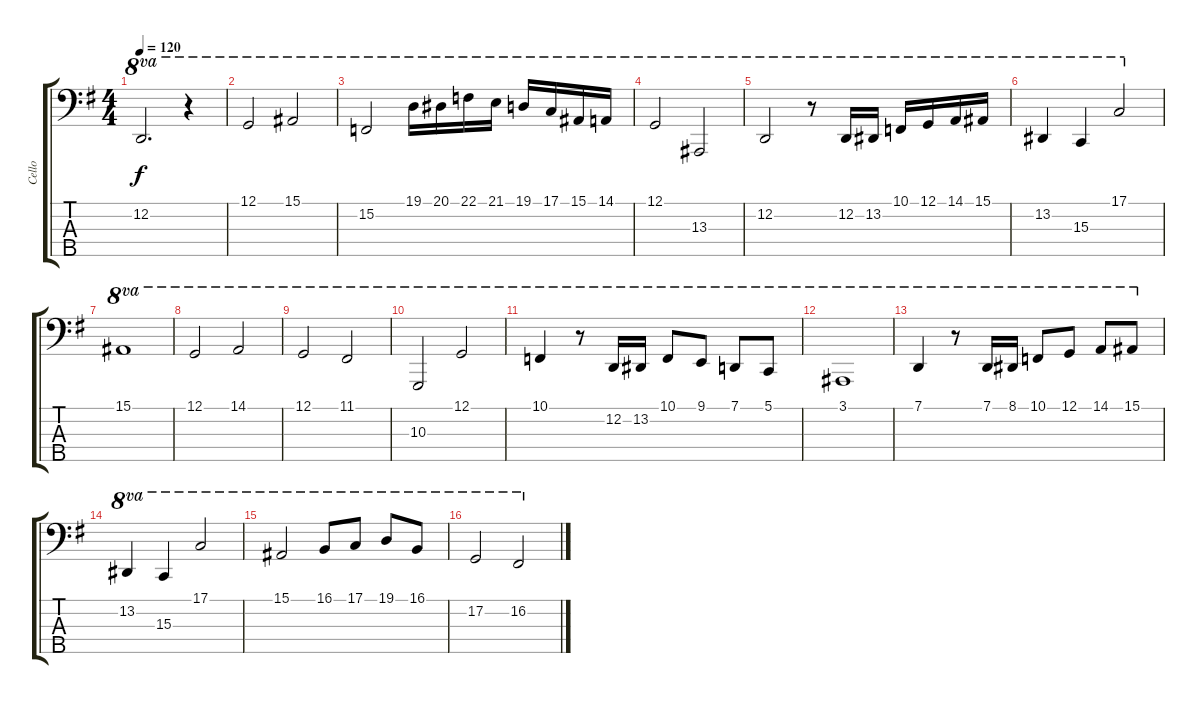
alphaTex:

\track ("Cello" "Cello") {instrument cello}
\staff {score tabs}
\tuning (G2 D2 A1 E1 B0) {hide}
\ts (4 4)
\tempo 120
\clef f4
\ks g
12.2.2{d ot 8va dy f} r.4{ot 8va} |
12.1.2{ot 8va} 15.1.2{ot 8va} |
15.2.2{ot 8va} 19.1.16{ot 8va} 20.1.16{ot 8va} 22.1.16{ot 8va} 21.1.16{ot 8va} 19.1.16{ot 8va} 17.1.16{ot 8va} 15.1.16{ot 8va} 14.1.16{ot 8va} |
12.1.2{ot 8va} 13.3.2{ot 8va} |
12.2.2{ot 8va} r.8{ot 8va} 12.2.16{ot 8va} 13.2.16{ot 8va} 10.1.16{ot 8va} 12.1.16{ot 8va} 14.1.16{ot 8va} 15.1.16{ot 8va} |
13.2.4{ot 8va} 15.3.4{ot 8va} 17.1.2{ot 8va} |
15.1.1{ot 8va} |
12.1.2{ot 8va} 14.1.2{ot 8va} |
12.1.2{ot 8va} 11.1.2{ot 8va} |
10.3.2{ot 8va} 12.1.2{ot 8va} |
10.1.4{ot 8va} r.8{ot 8va} 12.2.16{ot 8va} 13.2.16{ot 8va} 10.1.8{ot 8va} 9.1.8{ot 8va} 7.1.8{ot 8va} 5.1.8{ot 8va} |
3.1.1{ot 8va} |
7.1.4{ot 8va} r.8{ot 8va} 7.1.16{ot 8va} 8.1.16{ot 8va} 10.1.8{ot 8va} 12.1.8{ot 8va} 14.1.8{ot 8va} 15.1.8{ot 8va} |
13.2.4{ot 8va} 15.3.4{ot 8va} 17.1.2{ot 8va} |
15.1.2{ot 8va} 16.1.8{ot 8va} 17.1.8{ot 8va} 19.1.8{ot 8va} 16.1.8{ot 8va} |
17.2.2{ot 8va} 16.2.2{ot 8va}
